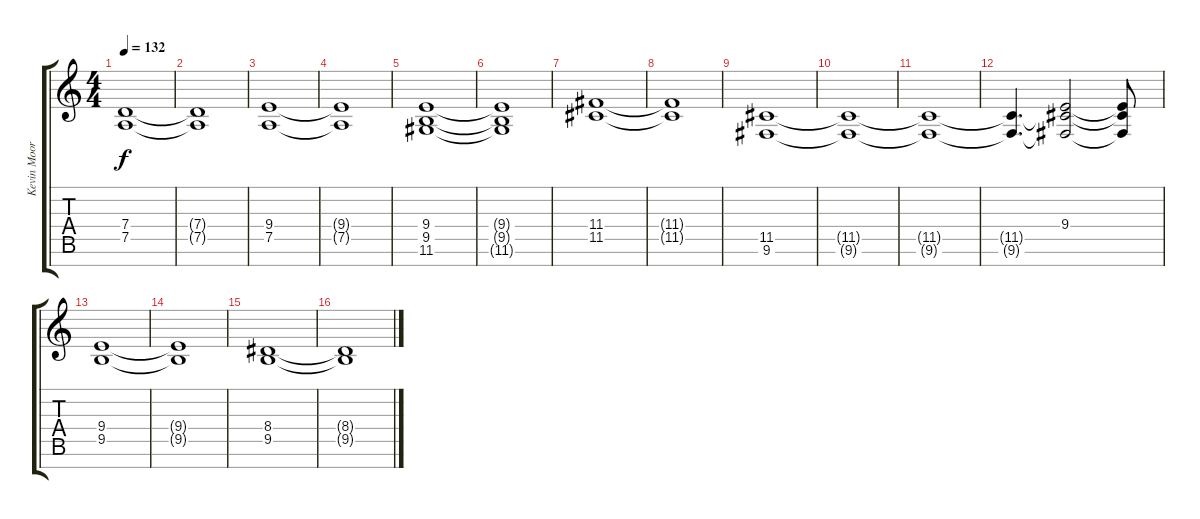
\track ("Kevin Moore - 2" "Kevin Moor") {instrument voiceoohs}
\staff {score tabs}
\tuning (A4 E4 C4 G3 D3 A2 E2) {hide}
\ts (4 4)
\tempo 132
\clef g2
\ks c
(7.4 7.5).1{dy f} |
(7.4{t} 7.5{t}).1 |
(9.4 7.5).1 |
(9.4{t} 7.5{t}).1 |
(9.4 9.5 11.6).1 |
(9.4{t} 9.5{t} 11.6{t}).1 |
(11.4 11.5).1 |
(11.4{t} 11.5{t}).1 |
(11.5 9.6).1 |
(11.5{t} 9.6{t}).1 |
(11.5{t} 9.6{t}).1 |
(11.5{t} 9.6{t}).4{d} (9.4 11.5{t} 9.6{t}).2 (9.4{t} 11.5{t} 9.6{t}).8 |
(9.4 9.5).1 |
(9.4{t} 9.5{t}).1 |
(8.4 9.5).1 |
(8.4{t} 9.5{t}).1
